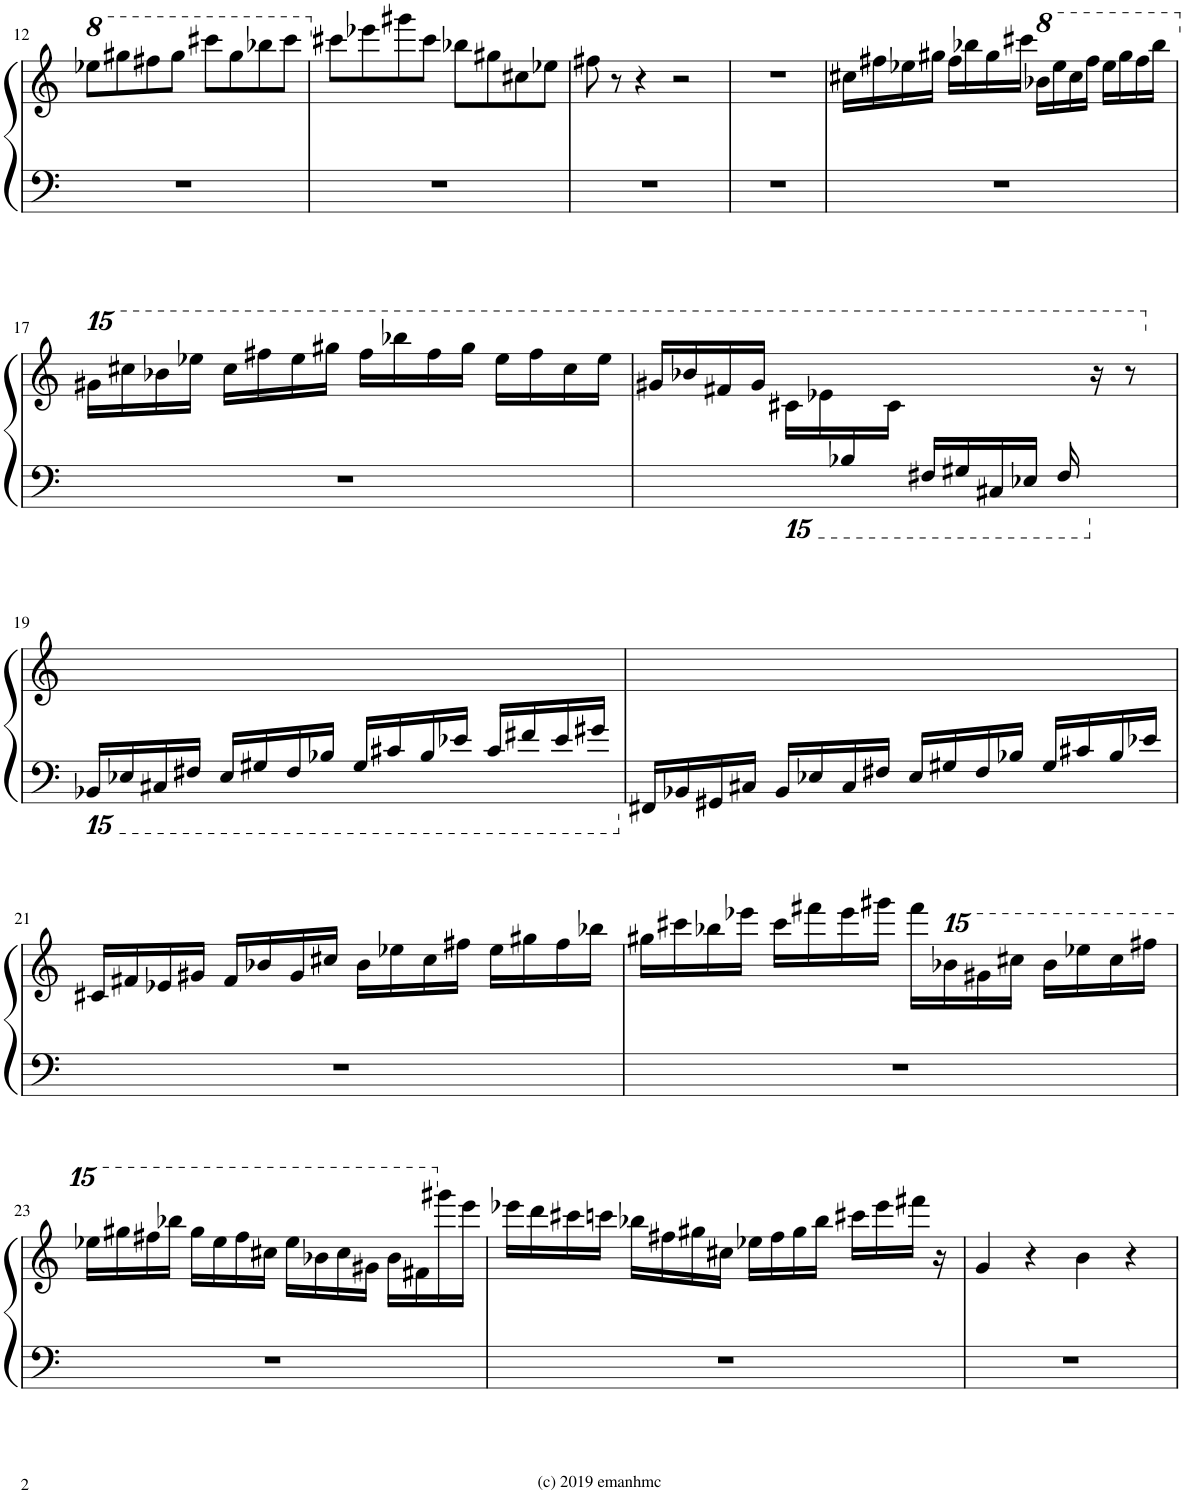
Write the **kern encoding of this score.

**kern	**kern
*part1	*part1
*staff2	*staff1
*I"Piano	*
*I'Pno.	*
!!LO:PB:g=z
*clefF4	*clefG2
*k[]	*k[]
*M4/4	*M4/4
*met(c)	*met(c)
*	*8va
=12	=12
1r	8eee-X\L
.	8ggg#X\
.	8fff#X\
.	8ggg#\J
.	8cccc#X\L
.	8ggg#\
.	8bbb-X\
.	8cccc#\J
=13	=13
*	*X8va
1r	8ccc#X\L
.	8eee-X\
.	8ggg#X\
.	8ccc#\J
.	8bb-X\L
.	8gg#X\
.	8cc#X\
.	8ee-X\J
=14	=14
1r	8ff#X\
.	8r
.	4r
.	2r
=15	=15
1r	1r
=16	=16
1r	16cc#X\LL
.	16ff#X\
.	16ee-X\
.	16gg#X\JJ
.	16ff#\LL
.	16bb-X\
.	16gg#\
.	16ccc#X\JJ
*	*8va
.	16bb-X\LL
.	16eee-\
.	16ccc#\
.	16fff#\JJ
.	16eee-\LL
.	16ggg#\
.	16fff#\
.	16bbb-\JJ
!!LO:LB:g=z
=17	=17
*	*X8va
*	*15ma
1r	16ggg#X\LL
.	16cccc#X\
.	16bbb-X\
.	16eeee-X\JJ
.	16cccc#\LL
.	16ffff#X\
.	16eeee-\
.	16gggg#X\JJ
.	16ffff#\LL
.	16bbbb-X\
.	16ffff#\
.	16gggg#\JJ
.	16eeee-\LL
.	16ffff#\
.	16cccc#\
.	16eeee-\JJ
=18	=18
*^	*
4.ryy	4ryy	16ggg#X/LL
.	.	16bbb-X/
.	.	16fff#X/
.	.	16ggg#/JJ
*15ba	*	*
.	4ryy	16ccc#X\LL
.	.	16eee-X\
16bb-X/	.	16ryy
16ryy	.	16ccc#\JJ
16ff#X/LL	4ryy	16ryy
16gg#X/	.	.
16cc#X/	.	.
16ee-X/JJ	.	.
16ff#/	4ryy	.
8.ryy	.	16r
.	.	8r
!!LO:LB:g=z
=19	=19	=19
*X15ba	*	*
*15ba	*	*
*	*	*X15ma
16BBBB-X/LL	16ryy	1ryy
16EEE-X/	16ryy	.
16CCC#X/	8ryy	.
16FFF#X/JJ	.	.
16EEE-/LL	4ryy	.
16GGG#X/	.	.
16FFF#/	.	.
16BBB-X/JJ	.	.
16GGG#/LL	16ryy	.
16CC#X/	16ryy	.
16BBB-/	8ryy	.
16EE-X/JJ	.	.
16CC#/LL	16ryy	.
16FF#X/	16ryy	.
16EE-/	16ryy	.
16GG#X/JJ	16ryy	.
=20	=20	=20
*X15ba	*	*
16FF#X/LL	1ryy	1ryy
16BB-X/	.	.
16GG#X/	.	.
16C#X/JJ	.	.
16BB-/LL	.	.
16E-X/	.	.
16C#/	.	.
16F#X/JJ	.	.
16E-/LL	.	.
16G#X/	.	.
16F#/	.	.
16B-X/JJ	.	.
16G#/LL	.	.
16c#X/	.	.
16B-/	.	.
16e-X/JJ	.	.
*v	*v	*
!!LO:LB:g=z
=21	=21
1r	16c#X/LL
.	16f#X/
.	16e-X/
.	16g#X/JJ
.	16f#/LL
.	16b-X/
.	16g#/
.	16cc#X/JJ
.	16b-\LL
.	16ee-X\
.	16cc#\
.	16ff#X\JJ
.	16ee-\LL
.	16gg#X\
.	16ff#\
.	16bb-X\JJ
=22	=22
1r	16gg#X\LL
.	16ccc#X\
.	16bb-X\
.	16eee-X\JJ
.	16ccc#\LL
.	16fff#X\
.	16eee-\
.	16ggg#X\JJ
.	16fff#\LL
*	*15ma
.	16bbb-X\
.	16ggg#X\
.	16cccc#X\JJ
.	16bbb-\LL
.	16eeee-X\
.	16cccc#\
.	16ffff#X\JJ
!!LO:LB:g=z
=23	=23
1r	16eeee-X\LL
.	16gggg#X\
.	16ffff#X\
.	16bbbb-X\JJ
.	16gggg#\LL
.	16eeee-\
.	16ffff#\
.	16cccc#X\JJ
.	16eeee-\LL
.	16bbb-X\
.	16cccc#\
.	16ggg#X\JJ
.	16bbb-\LL
.	16fff#X\
*	*X15ma
.	16ggg#X\
.	16eee\JJ
=24	=24
1r	16eee-X\LL
.	16ddd\
.	16ccc#X\
.	16cccn\JJ
.	16bb-X\LL
.	16ff#X\
.	16gg#X\
.	16cc#X\JJ
.	16ee-X\LL
.	16ff#\
.	16gg#\
.	16bb-\JJ
.	16ccc#X\LL
.	16eee-\
.	16fff#X\JJ
.	16r
=25	=25
1r	4g/
.	4r
.	4b\
.	4r
=	=
*-	*-
